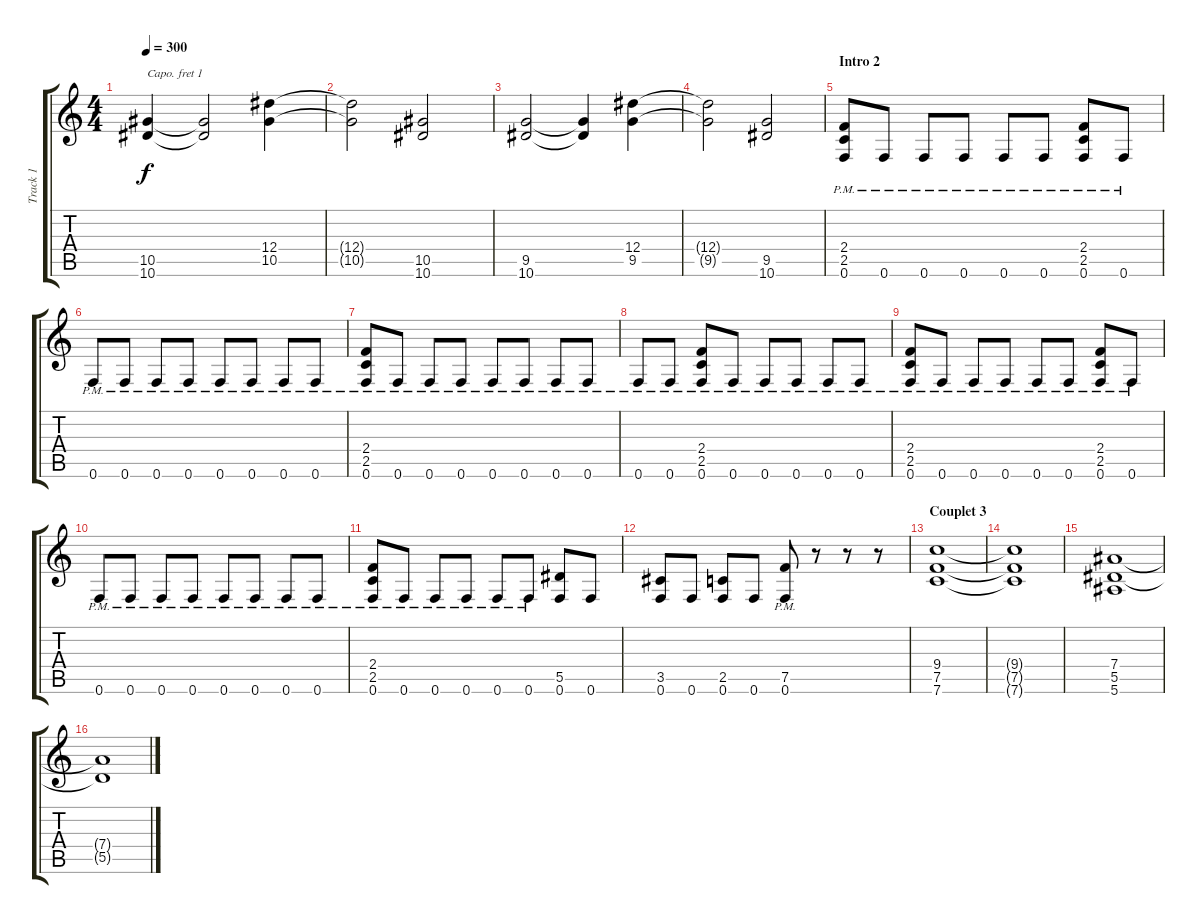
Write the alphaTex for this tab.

\track ("Track 1" "Track 1") {instrument overdrivenguitar}
\staff {score tabs}
\capo 1
\tuning (E4 B3 G3 D3 A2 E2) {hide}
\ts (4 4)
\tempo 300
\clef g2
\ks c
(10.5 10.6).4{dy f} (10.5{t} 10.6{t}).2 (12.4 10.5).4 |
(12.4{t} 10.5{t}).2 (10.5 10.6).2 |
(9.5 10.6).2 (9.5{t} 10.6{t}).4 (12.4 9.5).4 |
(12.4{t} 9.5{t}).2 (9.5 10.6).2 |
\section ("" "Intro 2")
(2.4 2.5 0.6{pm}).8 0.6{pm}.8 0.6{pm}.8 0.6{pm}.8 0.6{pm}.8 0.6{pm}.8 (2.4 2.5 0.6{pm}).8 0.6{pm}.8 |
0.6{pm}.8 0.6{pm}.8 0.6{pm}.8 0.6{pm}.8 0.6{pm}.8 0.6{pm}.8 0.6{pm}.8 0.6{pm}.8 |
(2.4 2.5 0.6{pm}).8 0.6{pm}.8 0.6{pm}.8 0.6{pm}.8 0.6{pm}.8 0.6{pm}.8 0.6{pm}.8 0.6{pm}.8 |
0.6{pm}.8 0.6{pm}.8 (2.4 2.5 0.6{pm}).8 0.6{pm}.8 0.6{pm}.8 0.6{pm}.8 0.6{pm}.8 0.6{pm}.8 |
(2.4 2.5 0.6{pm}).8 0.6{pm}.8 0.6{pm}.8 0.6{pm}.8 0.6{pm}.8 0.6{pm}.8 (2.4 2.5 0.6{pm}).8 0.6{pm}.8 |
0.6{pm}.8 0.6{pm}.8 0.6{pm}.8 0.6{pm}.8 0.6{pm}.8 0.6{pm}.8 0.6{pm}.8 0.6{pm}.8 |
(2.4 2.5 0.6{pm}).8 0.6{pm}.8 0.6{pm}.8 0.6{pm}.8 0.6{pm}.8 0.6{pm}.8 (5.5 0.6).8 0.6.8 |
(3.5 0.6).8 0.6.8 (2.5 0.6).8 0.6.8 (7.5 0.6{pm}).8 r.8 r.8 r.8 |
\section ("" "Couplet 3")
(9.4 7.5 7.6).1 |
(9.4{t} 7.5{t} 7.6{t}).1 |
(7.4 5.5 5.6).1 |
(7.4{t} 5.5{t}).1
